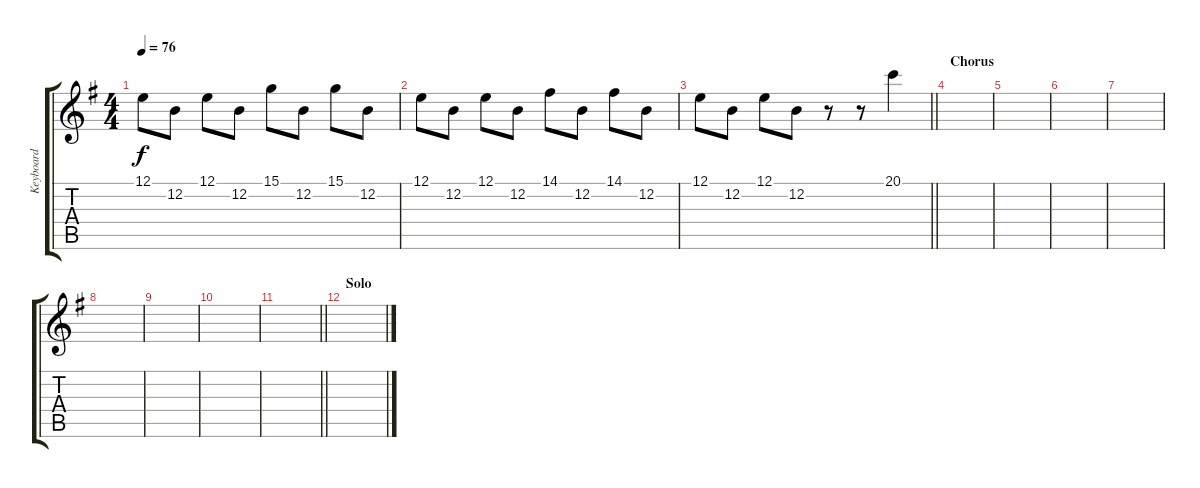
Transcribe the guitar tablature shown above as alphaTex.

\track ("Keyboard" "Keyboard") {instrument churchorgan}
\staff {score tabs}
\tuning (E4 B3 G3 D3 A2 E2) {hide}
\ts (4 4)
\tempo 76
\clef g2
\ks g
12.1.8{dy f} 12.2.8 12.1.8 12.2.8 15.1.8 12.2.8 15.1.8 12.2.8 |
12.1.8 12.2.8 12.1.8 12.2.8 14.1.8 12.2.8 14.1.8 12.2.8 |
\barLineRight lightlight
12.1.8 12.2.8 12.1.8 12.2.8 r.8 r.8 20.1.4{volume 13 instrument recorder} |
\section ("" "Chorus")
|
|
|
|
|
|
|
\barLineRight lightlight
|
\section ("" "Solo")
